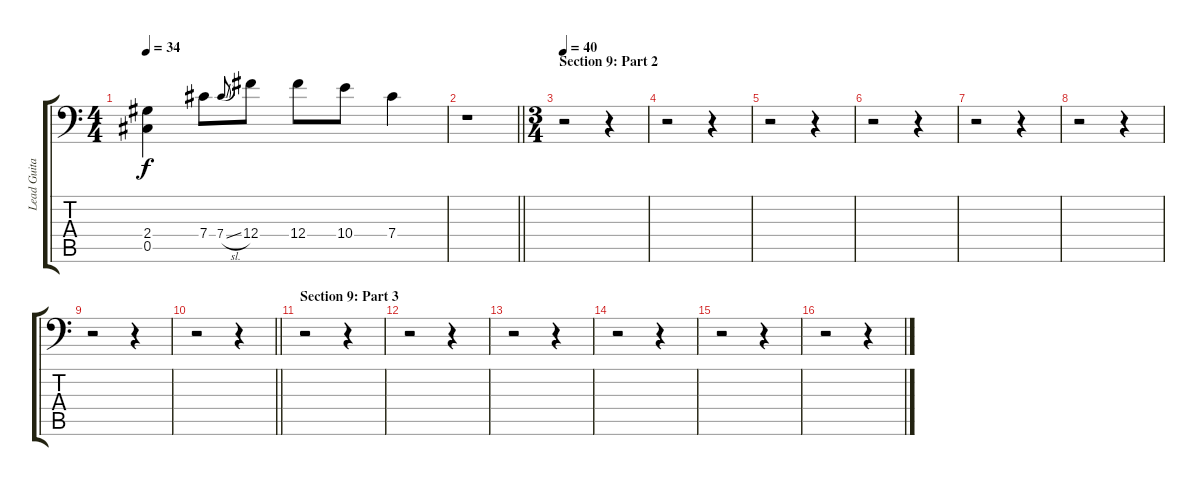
\track ("Lead Guitar 1 (Distortion)" "Lead Guita") {instrument overdrivenguitar}
\staff {score tabs}
\tuning (Ab3 Eb3 B2 Gb2 Db2 Ab1) {hide}
\ts (4 4)
\tempo 34
\clef f4
\ks c
(2.4 0.5).4{dy f} 7.4.8 7.4{sl}.8{gr onbeat} 12.4.8 12.4.8 10.4.8 7.4.4 |
\barLineRight lightlight
r.1 |
\ts (3 4)
\section ("" "Section 9: Part 2")
\tempo 40
r.2 r.4 |
r.2 r.4 |
r.2 r.4 |
r.2 r.4 |
r.2 r.4 |
r.2 r.4 |
r.2 r.4 |
\barLineRight lightlight
r.2 r.4 |
\section ("" "Section 9: Part 3")
r.2 r.4 |
r.2 r.4 |
r.2 r.4 |
r.2 r.4 |
r.2 r.4 |
r.2 r.4
